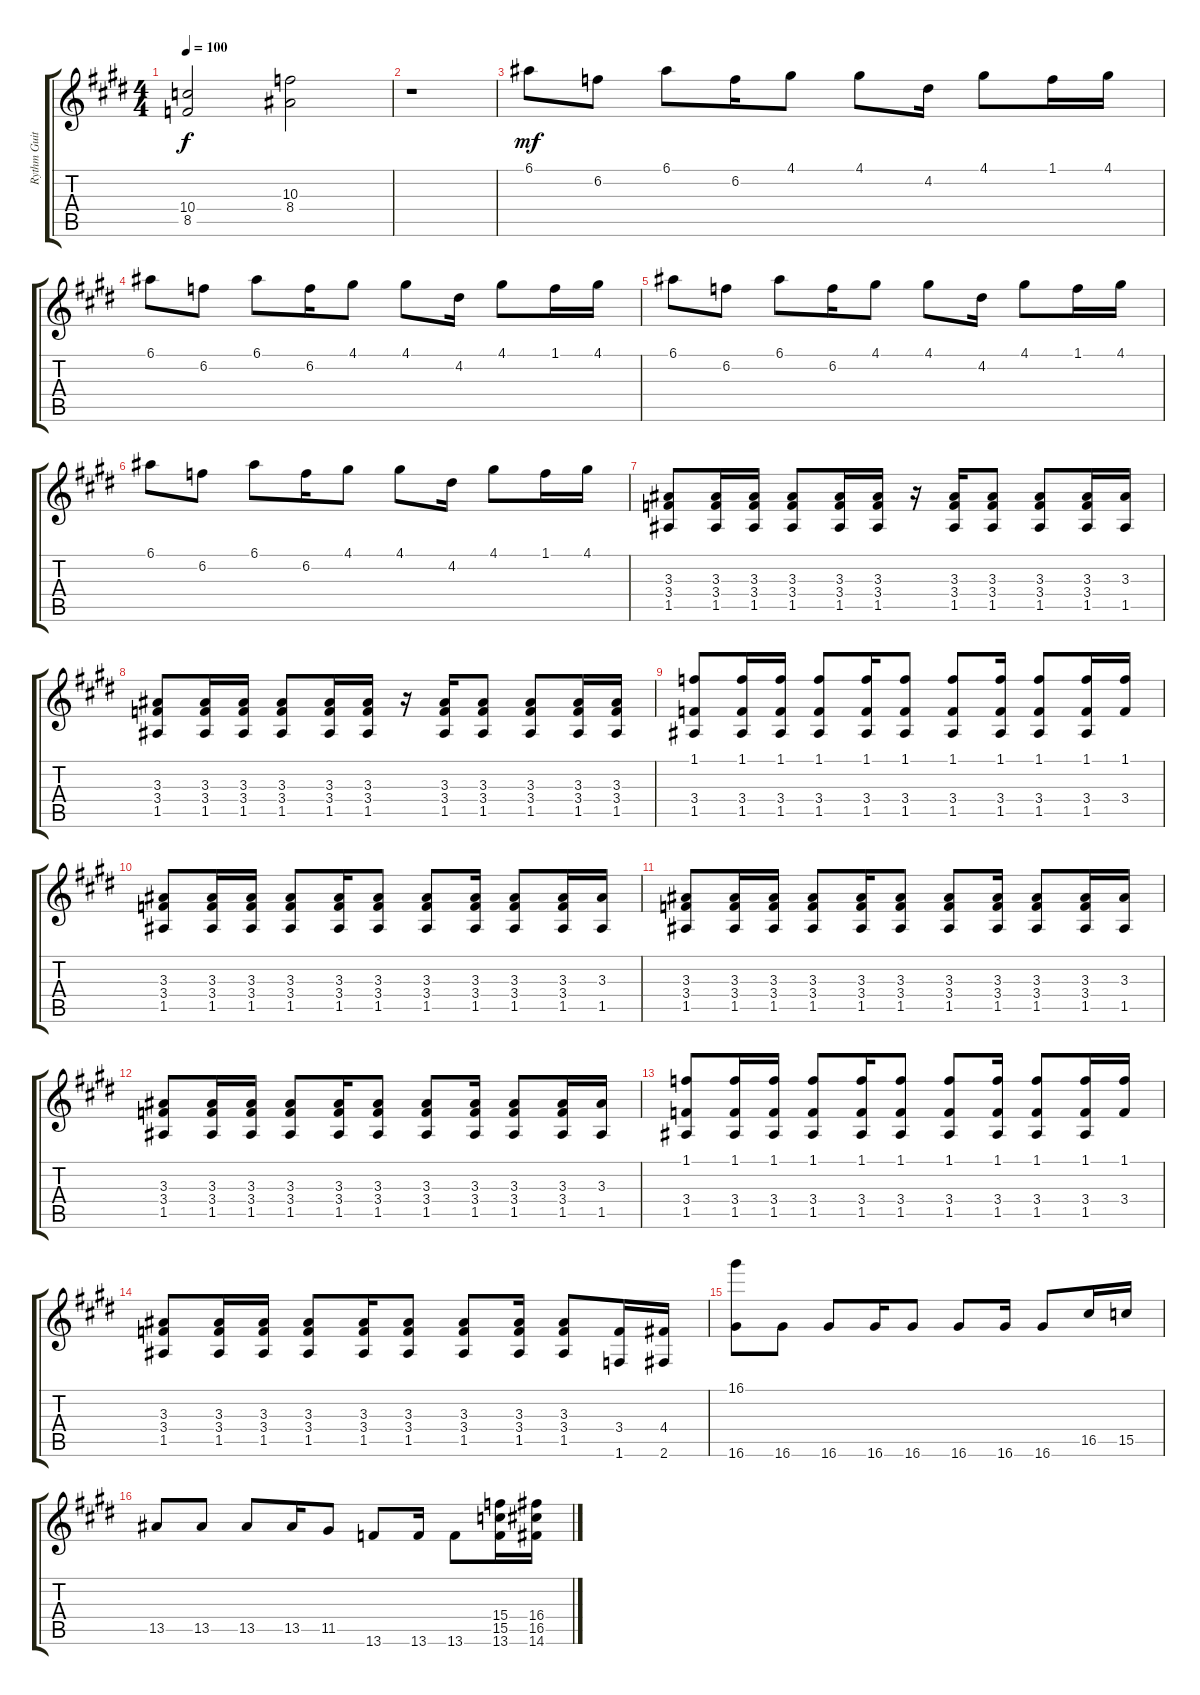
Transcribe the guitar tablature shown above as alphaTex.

\track ("Rythm Guitar" "Rythm Guit") {instrument electricguitarclean}
\staff {score tabs}
\tuning (E4 B3 G3 D3 A2 E2) {hide}
\ts (4 4)
\tempo 100
\clef g2
\ks e
(10.4 8.5).2{dy f} (10.3 8.4).2 |
r.1 |
6.1.8{dy mf} 6.2.8 6.1.8 6.2.16 4.1.8 4.1.8 4.2.16 4.1.8 1.1.16 4.1.16 |
6.1.8 6.2.8 6.1.8 6.2.16 4.1.8 4.1.8 4.2.16 4.1.8 1.1.16 4.1.16 |
6.1.8 6.2.8 6.1.8 6.2.16 4.1.8 4.1.8 4.2.16 4.1.8 1.1.16 4.1.16 |
6.1.8 6.2.8 6.1.8 6.2.16 4.1.8 4.1.8 4.2.16 4.1.8 1.1.16 4.1.16 |
(3.3 3.4 1.5).8 (3.3 3.4 1.5).16 (3.3 3.4 1.5).16 (3.3 3.4 1.5).8 (3.3 3.4 1.5).16 (3.3 3.4 1.5).16 r.16 (3.3 3.4 1.5).16 (3.3 3.4 1.5).8 (3.3 3.4 1.5).8 (3.3 3.4 1.5).16 (3.3 1.5).16 |
(3.3 3.4 1.5).8 (3.3 3.4 1.5).16 (3.3 3.4 1.5).16 (3.3 3.4 1.5).8 (3.3 3.4 1.5).16 (3.3 3.4 1.5).16 r.16 (3.3 3.4 1.5).16 (3.3 3.4 1.5).8 (3.3 3.4 1.5).8 (3.3 3.4 1.5).16 (3.3 3.4 1.5).16 |
(1.1 3.4 1.5).8 (1.1 3.4 1.5).16 (1.1 3.4 1.5).16 (1.1 3.4 1.5).8 (1.1 3.4 1.5).16 (1.1 3.4 1.5).8 (1.1 3.4 1.5).8 (1.1 3.4 1.5).16 (1.1 3.4 1.5).8 (1.1 3.4 1.5).16 (1.1 3.4).16 |
(3.3 3.4 1.5).8 (3.3 3.4 1.5).16 (3.3 3.4 1.5).16 (3.3 3.4 1.5).8 (3.3 3.4 1.5).16 (3.3 3.4 1.5).8 (3.3 3.4 1.5).8 (3.3 3.4 1.5).16 (3.3 3.4 1.5).8 (3.3 3.4 1.5).16 (3.3 1.5).16 |
(3.3 3.4 1.5).8 (3.3 3.4 1.5).16 (3.3 3.4 1.5).16 (3.3 3.4 1.5).8 (3.3 3.4 1.5).16 (3.3 3.4 1.5).8 (3.3 3.4 1.5).8 (3.3 3.4 1.5).16 (3.3 3.4 1.5).8 (3.3 3.4 1.5).16 (3.3 1.5).16 |
(3.3 3.4 1.5).8 (3.3 3.4 1.5).16 (3.3 3.4 1.5).16 (3.3 3.4 1.5).8 (3.3 3.4 1.5).16 (3.3 3.4 1.5).8 (3.3 3.4 1.5).8 (3.3 3.4 1.5).16 (3.3 3.4 1.5).8 (3.3 3.4 1.5).16 (3.3 1.5).16 |
(1.1 3.4 1.5).8 (1.1 3.4 1.5).16 (1.1 3.4 1.5).16 (1.1 3.4 1.5).8 (1.1 3.4 1.5).16 (1.1 3.4 1.5).8 (1.1 3.4 1.5).8 (1.1 3.4 1.5).16 (1.1 3.4 1.5).8 (1.1 3.4 1.5).16 (1.1 3.4).16 |
(3.3 3.4 1.5).8 (3.3 3.4 1.5).16 (3.3 3.4 1.5).16 (3.3 3.4 1.5).8 (3.3 3.4 1.5).16 (3.3 3.4 1.5).8 (3.3 3.4 1.5).8 (3.3 3.4 1.5).16 (3.3 3.4 1.5).8 (3.4 1.6).16 (4.4 2.6).16 |
(16.1 16.6).8 16.6.8 16.6.8 16.6.16 16.6.8 16.6.8 16.6.16 16.6.8 16.5.16 15.5.16 |
13.5.8 13.5.8 13.5.8 13.5.16 11.5.8 13.6.8 13.6.16 13.6.8 (15.4 15.5 13.6).16 (16.4 16.5 14.6).16
